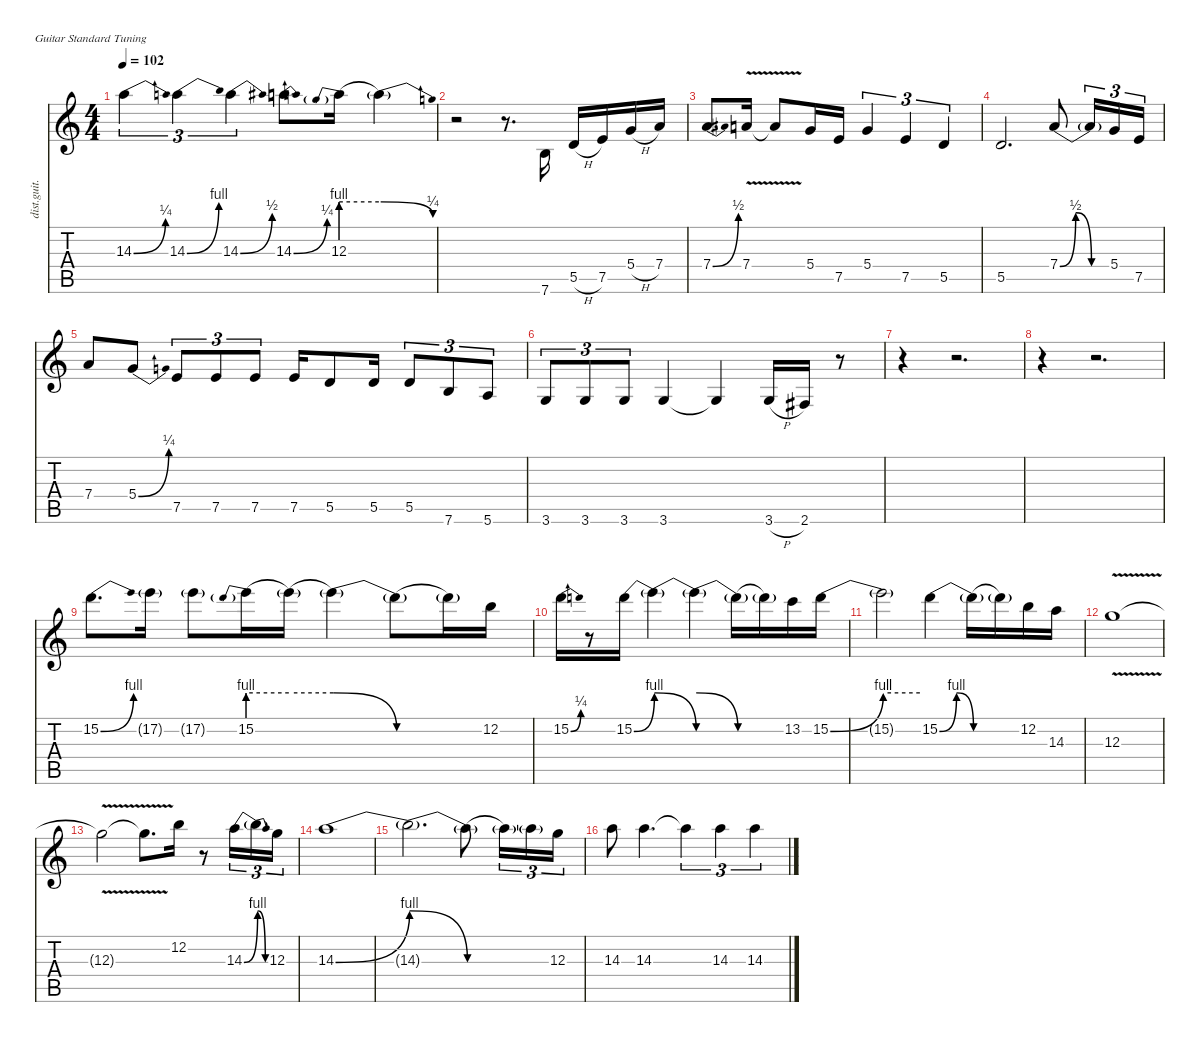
\defaultSystemsLayout 4
\hideDynamics
\bracketExtendMode nobrackets
\otherSystemsTrackNameOrientation horizontal
\track ("David Gilmour / Talkbox" "dist.guit.") {instrument distortionguitar}
\staff {score tabs}
\tuning (E4 B3 G3 D3 A2 E2)
\ts (4 4)
\tempo 102
\clef g2
\ks c
14.3{be (bend 0 0 30 1)}.4{tu (3 2) dy f beam Down} 14.3{be (bend 0 0 30 4)}.4{tu (3 2) beam Down} 14.3{be (bend 0 0 30 2)}.4{tu (3 2) beam Down} 14.3{be (bend 0 0 30 1)}.8{d beam Down} 12.3{be (prebend 0 4 60 4)}.16{beam Down} 12.3{be (release 0 4 60 1) t}.4{beam Down} |
r.2{beam Down} r.8{d beam Down} 7.6.16{beam Up} 5.5{h}.16{beam Up} 7.5.16{beam Up} 5.4{h}.16{beam Up} 7.4.16{beam Up} |
7.4{be (bend 0 0 30 2)}.8{d beam Up} 7.4{v}.16{beam Up} 7.4{v t}.8{beam Up} 5.4.16{beam Up} 7.5.16{beam Up} 5.4.4{tu (3 2) beam Up} 7.5.4{tu (3 2) beam Up} 5.5.4{tu (3 2) beam Up} |
5.5.2{d beam Up} 7.4{be (bendrelease 0 0 30 2 30 2 60 0)}.8{beam Up} 7.4{be (hold 0 0 60 0) t}.16{tu (3 2) beam Up} 5.4.16{tu (3 2) beam Up} 7.5.16{tu (3 2) beam Up} |
7.4.8{beam Up} 5.4{be (bend 0 0 30 1)}.8{beam Up} 7.5.8{tu (3 2) beam Up} 7.5.8{tu (3 2) beam Up} 7.5.8{tu (3 2) beam Up} 7.5.16{beam Up} 5.5.8{beam Up} 5.5.16{beam Up} 5.5.8{tu (3 2) beam Up} 7.6.8{tu (3 2) beam Up} 5.6.8{tu (3 2) beam Up} |
3.6.8{tu (3 2) beam Up} 3.6.8{tu (3 2) beam Up} 3.6.8{tu (3 2) beam Up} 3.6.4{beam Up} 3.6{t}.4{beam Up} 3.6{h}.16{beam Up} 2.6{acc #}.16{beam Up} r.8{beam Up} |
r.4{beam Down} r.2{d beam Down} |
r.4{beam Down} r.2{d beam Down} |
15.2{be (bend 0 0 30 4)}.8{d beam Down} 17.2{g}.16{dy mf beam Down} 17.2{g}.8{beam Down} 15.2{be (prebend 0 4 60 4)}.16{dy f beam Down} 15.2{be (hold 0 4 60 4) t}.16{beam Down} 15.2{be (release 0 4 60 0) t}.4{beam Down} 15.2{be (hold 0 0 60 0) t}.8{beam Down} 15.2{be (hold 0 0 60 0) t}.16{beam Down} 12.2.16{beam Down} |
15.2{be (bend 0 0 30 1)}.16{beam Down} r.8{beam Down} 15.2{be (bend 0 0 60 4)}.16{beam Down} 15.2{be (release 0 4 60 0) t}.4{beam Down} 15.2{be (release 0 4 60 0) t}.4{beam Down} 15.2{be (hold 0 0 60 0) t}.16{beam Down} 15.2{be (hold 0 0 60 0) t}.16{beam Down} 13.2.16{beam Down} 15.2{be (bend 0 0 60 4)}.16{beam Down} |
15.2{be (hold 0 4 60 4) t}.2{beam Down} 15.2{be (bendrelease 0 0 30 4 30 4 60 0)}.4{beam Down} 15.2{be (hold 0 0 60 0) t}.16{beam Down} 15.2{be (hold 0 0 60 0) t}.16{beam Down} 12.2.16{beam Down} 14.3.16{beam Down} |
12.3{v}.1{beam Down} |
12.3{v t}.2{beam Down} 12.3{v t}.8{d beam Down} 12.2.16{beam Down} r.8{beam Down} 14.3{be (bend 0 0 60 4)}.16{tu (3 2) beam Down} 14.3{be (release 0 4 60 0) t}.16{tu (3 2) beam Down} 12.3.16{tu (3 2) beam Down} |
14.3{be (bend 0 0 60 4)}.1{beam Down} |
14.3{be (release 0 4 60 0) t}.2{d beam Down} 14.3{be (hold 0 0 60 0) t}.8{beam Down} 14.3{t}.16{tu (3 2) beam Down} 14.3{be (hold 0 0 60 0) t}.16{tu (3 2) beam Down} 12.3.16{tu (3 2) beam Down} |
14.3.8{beam Down} 14.3.4{d beam Down} 14.3{t}.4{tu (3 2) beam Down} 14.3.4{tu (3 2) beam Down} 14.3.4{tu (3 2) beam Down}
